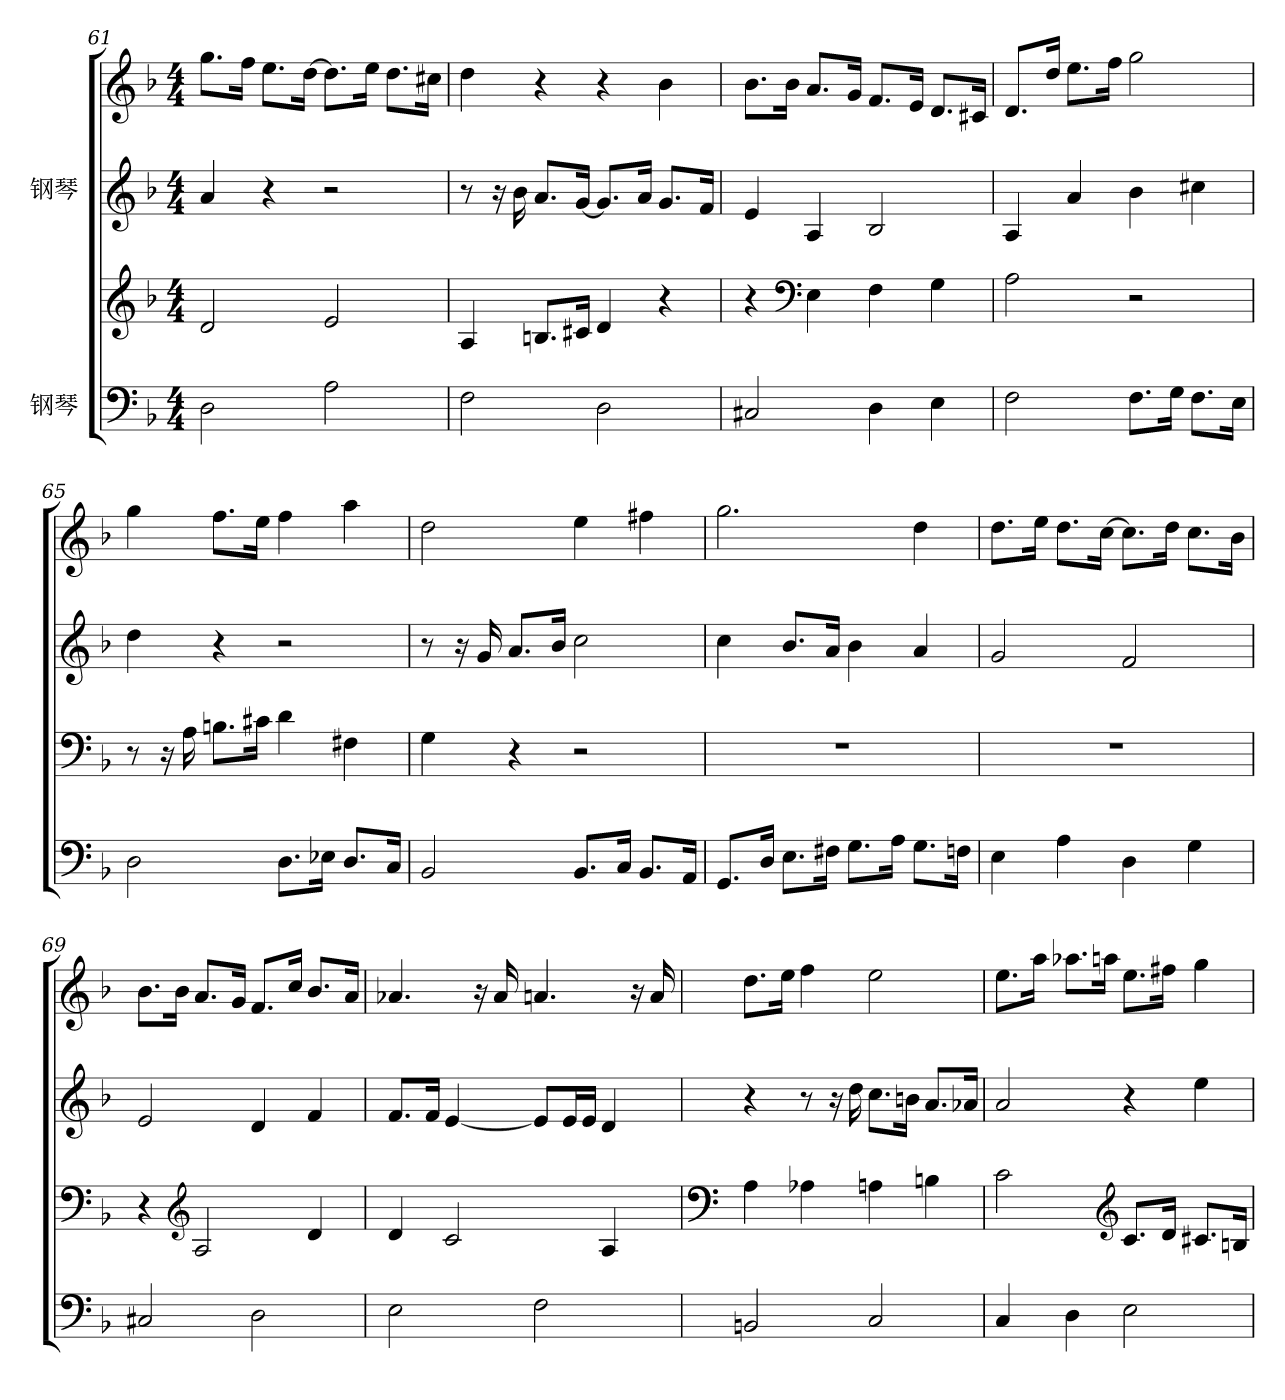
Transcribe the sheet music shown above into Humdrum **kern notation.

**kern	**kern	**kern	**kern
*part2	*part2	*part1	*part1
*staff4	*staff3	*staff2	*staff1
*I"钢琴	*	*I"钢琴	*
!!LO:LB:g=z
*clefF4	*clefG2	*clefG2	*clefG2
*k[b-]	*k[b-]	*k[b-]	*k[b-]
*M4/4	*M4/4	*M4/4	*M4/4
=61	=61	=61	=61
2D\	2d/	4a/	8.gg\L
.	.	.	16ff\Jk
.	.	4r	8.ee\L
.	.	.	[16dd\Jk
2A\	2e/	2r	8.dd\L]
.	.	.	16ee\Jk
.	.	.	8.dd\L
.	.	.	16cc#X\Jk
=62	=62	=62	=62
2F\	4A/	8r	4dd\
.	.	16r	.
.	.	16b-\	.
.	8.Bn/L	8.a/L	4r
.	16c#X/Jk	[16g/Jk	.
2D\	4d/	8.g/L]	4r
.	.	16a/Jk	.
.	4r	8.g/L	4b-\
.	.	16f/Jk	.
=63	=63	=63	=63
2C#X/	4r	4e/	8.b-\L
.	.	.	16b-\Jk
*	*clefF4	*	*
.	4E\	4A/	8.a/L
.	.	.	16g/Jk
4D\	4F\	2B-/	8.f/L
.	.	.	16e/Jk
4E\	4G\	.	8.d/L
.	.	.	16c#X/Jk
!!LO:LB:g=z
=64	=64	=64	=64
2F\	2A\	4A/	8.d/L
.	.	.	16dd/Jk
.	.	4a/	8.ee\L
.	.	.	16ff\Jk
8.F\L	2r	4b-\	2gg\
16G\Jk	.	.	.
8.F\L	.	4cc#X\	.
16E\Jk	.	.	.
=65	=65	=65	=65
2D\	8r	4dd\	4gg\
.	16r	.	.
.	16A\	.	.
.	8.Bn\L	4r	8.ff\L
.	16c#X\Jk	.	16ee\Jk
8.D\L	4d\	2r	4ff\
16E-X\Jk	.	.	.
8.D/L	4F#X\	.	4aa\
16C/Jk	.	.	.
=66	=66	=66	=66
2BB-/	4G\	8r	2dd\
.	.	16r	.
.	.	16g/	.
.	4r	8.a/L	.
.	.	16b-/Jk	.
8.BB-/L	2r	2cc\	4ee\
16C/Jk	.	.	.
8.BB-/L	.	.	4ff#X\
16AA/Jk	.	.	.
!!LO:PB:g=z
=67	=67	=67	=67
8.GG/L	1r	4cc\	2.gg\
16D/Jk	.	.	.
8.E\L	.	8.b-/L	.
16F#X\Jk	.	16a/Jk	.
8.G\L	.	4b-\	.
16A\Jk	.	.	.
8.G\L	.	4a/	4dd\
16Fn\Jk	.	.	.
=68	=68	=68	=68
4E\	1r	2g/	8.dd\L
.	.	.	16ee\Jk
4A\	.	.	8.dd\L
.	.	.	[16cc\Jk
4D\	.	2f/	8.cc\L]
.	.	.	16dd\Jk
4G\	.	.	8.cc\L
.	.	.	16b-\Jk
=69	=69	=69	=69
2C#X/	4r	2e/	8.b-\L
.	.	.	16b-\Jk
*	*clefG2	*	*
.	2A/	.	8.a/L
.	.	.	16g/Jk
2D\	.	4d/	8.f/L
.	.	.	16cc/Jk
.	4d/	4f/	8.b-/L
.	.	.	16a/Jk
!!LO:LB:g=z
=70	=70	=70	=70
2E\	4d/	8.f/L	4.a-X/
.	.	16f/Jk	.
.	2c/	[4e/	.
.	.	.	16r
.	.	.	16a-/
2F\	.	8e/L]	4.an/
.	.	16e/L	.
.	.	16e/JJ	.
.	4A/	4d/	.
.	.	.	16r
.	.	.	16a/
=71	=71	=71	=71
*	*clefF4	*	*
2BBn/	4A\	4r	8.dd\L
.	.	.	16ee\Jk
.	4A-X\	8r	4ff\
.	.	16r	.
.	.	16dd\	.
2C/	4An\	8.cc\L	2ee\
.	.	16bn\Jk	.
.	4Bn\	8.a/L	.
.	.	16a-X/Jk	.
=72	=72	=72	=72
4C/	2c\	2a/	8.ee\L
.	.	.	16aa\Jk
4D\	.	.	8.aa-X\L
.	.	.	16aan\Jk
*	*clefG2	*	*
2E\	8.c/L	4r	8.ee\L
.	16d/Jk	.	16ff#X\Jk
.	8.c#X/L	4ee\	4gg\
.	16Bn/Jk	.	.
=	=	=	=
*-	*-	*-	*-
